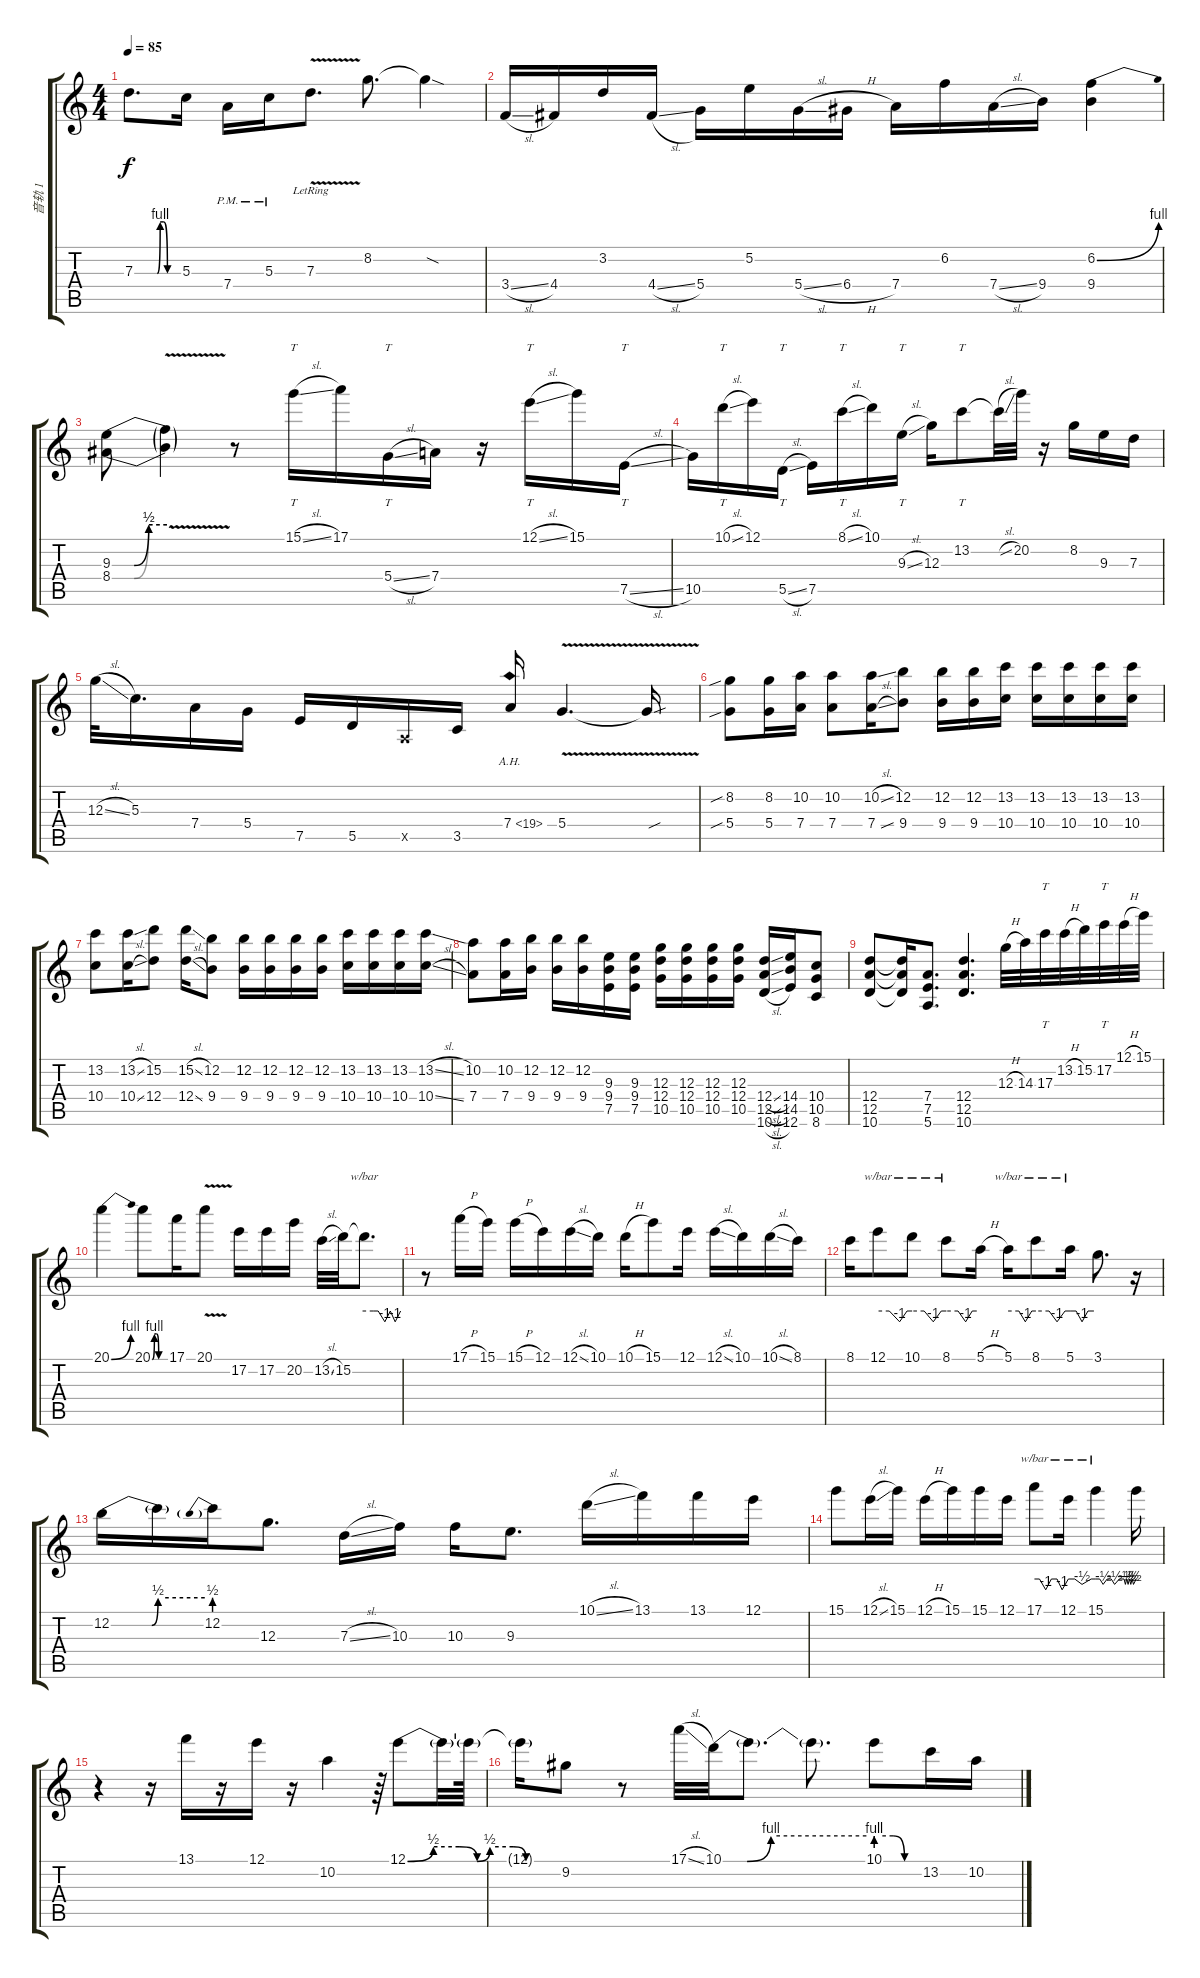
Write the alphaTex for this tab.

\track ("音轨 1" "音轨 1") {instrument overdrivenguitar}
\staff {score tabs}
\tuning (E4 B3 G3 D3 A2 E2) {hide}
\ts (4 4)
\tempo 85
\clef g2
\ks c
7.3{be (custom 0 0 15 0 20 0 25 0 31 0 35 4 40 4 45 0 60 0)}.8{d dy f} 5.3.16 7.4{pm}.16 5.3{pm}.16 7.3{v lr}.8{d} 8.2.8{d} 8.2{sod t}.4 |
3.4{sl}.16 4.4.16 3.2.16 4.4{sl}.16 5.4.16 5.2.16 5.4{sl}.16 6.4{h}.16 7.4.16 6.2.16 7.4{sl}.16 9.4.16 (6.2{be (bend 0 0 60 4)} 9.4).4 |
(9.3{be (custom 0 0 24 0 40 2 60 2)} 8.4{be (custom 0 0 24 0 40 2 60 2)}).8 (9.3{v t} 8.4{v t}).4 r.8 15.1{sl}.16{tt} 17.1.16 5.4{sl}.16{tt} 7.4.16 r.16 12.1{sl}.16{tt} 15.1.16 7.5{sl}.16{tt} |
10.5.16 10.1{sl}.16{tt} 12.1.16 5.5{sl}.16{tt} 7.5.16 8.1{sl}.16{tt} 10.1.16 9.3{sl}.16{tt} 12.3.16 13.2.8{tt} 13.2{sl t}.32 20.2.32 r.16 8.2.16 9.3.16 7.3.16 |
12.3{sl}.32 5.3.16{d} 7.4.16 5.4.16 7.5.16 5.5.16 0.5{x}.16 3.5.16 7.4{ah 12}.16 5.4{v}.4{d} 5.4{sou t}.16 |
(8.2{sib} 5.4{sib}).8 (8.2 5.4).16 (10.2 7.4).16 (10.2 7.4).8 (10.2{sl} 7.4{sl}).16 (12.2 9.4).8 (12.2 9.4).16 (12.2 9.4).16 (13.2 10.4).16 (13.2 10.4).16 (13.2 10.4).16 (13.2 10.4).16 (13.2 10.4).16 |
(13.2 10.4).8 (13.2{sl} 10.4{sl}).16 (15.2 12.4).8 (15.2{sl} 12.4{sl}).16 (12.2 9.4).8 (12.2 9.4).16 (12.2 9.4).16 (12.2 9.4).16 (12.2 9.4).16 (13.2 10.4).16 (13.2 10.4).16 (13.2 10.4).16 (13.2{sl} 10.4{sl}).16 |
(10.2 7.4).8 (10.2 7.4).16 (12.2 9.4).16 (12.2 9.4).16 (12.2 9.4).16 (9.3 9.4 7.5).16 (9.3 9.4 7.5).16 (12.3 12.4 10.5).16 (12.3 12.4 10.5).16 (12.3 12.4 10.5).16 (12.3 12.4 10.5).16 (12.4{sl} 12.5{sl} 10.6{sl}).16 (14.4 14.5 12.6).16 (10.4 10.5 8.6).8 |
(12.4 12.5 10.6).8{txt ""} (12.4{t} 12.5{t} 10.6{t}).16 (7.4 7.5 5.6).8{d} (12.4 12.5 10.6).4{d} 12.3{h}.32 14.3.32 17.3.32{tt} 13.2{h}.32 15.2.32 17.2.32{tt} 12.1{h}.32 15.1.32 |
20.1{be (bend 0 0 60 4)}.4 20.1{be (custom 0 0 10 4 20 4 30 0 60 0)}.8 17.1.16 20.1{v}.8 17.2.16 17.2.16 20.2.16 13.2{sl}.32 15.2.32 15.2{t}.8{d tbe (custom default 0 0 15 0 23 0 34 -4 43 0 51 -4 60 0)} |
r.8 17.1{h}.16 15.1.16 15.1{h}.16 12.1.16 12.1{sl}.16 10.1.16 10.1{h}.16 15.1.8 12.1.16 12.1{sl}.16 10.1.16 10.1{sl}.16 8.1.16 |
8.1.16 12.1.8{tbe (custom default 0 0 20 0 38 -4 51 0 60 0)} 10.1.8{tbe (custom default 0 0 21 0 37 -4 51 0 60 0)} 8.1.8{tbe (custom default 0 0 23 0 38 -4 51 0 60 0)} 5.1{h}.16 5.1.16{tbe (custom default 0 0 23 0 37 -4 51 0 60 0)} 8.1.8{tbe (custom default 0 0 23 0 37 -4 51 0 60 0)} 5.1.16{tbe (custom default 0 0 15 0 30 -4 45 0 60 0)} 3.1.8{d} r.16 |
12.2{be (custom 0 0 15 0 26 0 30 2 60 2)}.16 12.2{t}.16 12.2{be (prebend 0 2 60 2)}.16 12.3.8{d} 7.3{sl}.16 10.3.16 10.3.16 9.3.8{d} 10.1{sl}.16 13.1.16 13.1.16 12.1.16 |
15.1.8 12.1{sl}.16 15.1.16 12.1{h}.16 15.1.16 15.1.16 12.1.16 17.1.8{tbe (custom default 0 0 9 0 20 -4 30 0 40 0 49 -4 60 0)} 12.1.16{tbe (custom default 0 0 14 0 30 -2 50 0 60 0)} 15.1.4{tbe (custom default 0 0 6 0 11 -2 17 0 23 0 28 -2 35 0 42 0 44 -2 46 0 48 -2 50 0 52 -2 54 0 56 -2 60 0)} 15.1{t}.16 |
r.4 r.16 13.1.16 r.16 12.1.16 r.16 10.2.4 r.64 12.1{be (custom 0 0 10 2 20 2 27 0 32 2 41 2 46 0 60 0)}.8 12.1{t}.32 12.1{t}.64 |
12.1{t}.16 9.2.8 r.8 17.1{sl}.32 10.1{be (custom 0 0 10 0 20 4 60 4)}.32 10.1{t}.8{d} 10.1{t}.8{d} 10.1{be (custom 0 4 24 4 40 0 60 0)}.8 13.2.16 10.2.16
